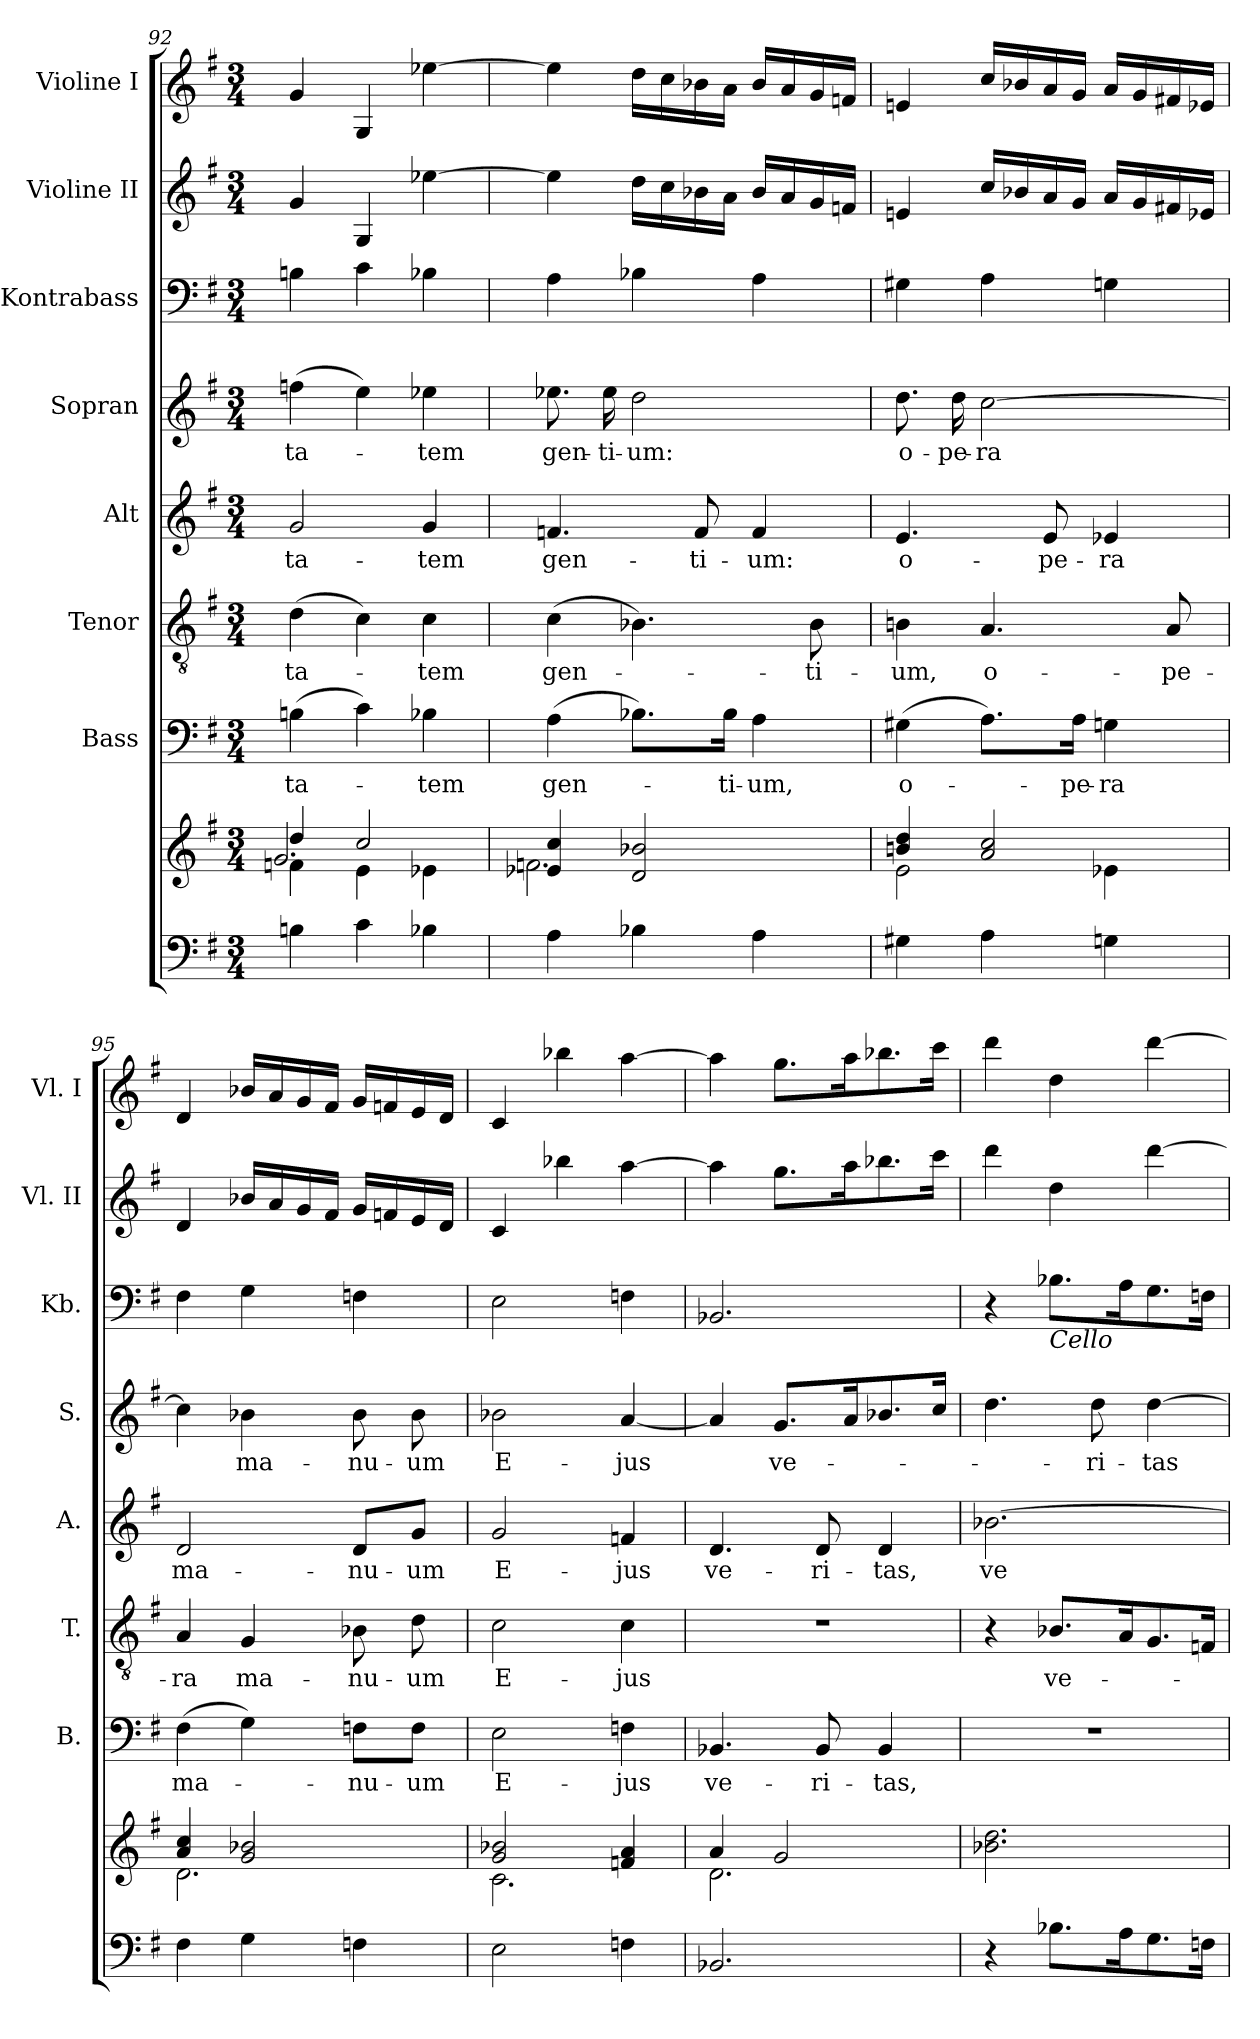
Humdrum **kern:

**kern	**kern	**kern	**text	**kern	**text	**kern	**text	**kern	**text	**kern	**kern	**kern
*part8	*part8	*part7	*part7	*part6	*part6	*part5	*part5	*part4	*part4	*part3	*part2	*part1
*staff9	*staff8	*staff7	*staff7	*staff6	*staff6	*staff5	*staff5	*staff4	*staff4	*staff3	*staff2	*staff1
*	*	*I"Bass	*	*I"Tenor	*	*I"Alt	*	*I"Sopran	*	*I"Kontrabass	*I"Violine II	*I"Violine I
*	*	*I'B.	*	*I'T.	*	*I'A.	*	*I'S.	*	*I'Kb.	*I'Vl. II	*I'Vl. I
*clefF4	*clefG2	*clefF4	*	*clefGv2	*	*clefG2	*	*clefG2	*	*clefF4	*clefG2	*clefG2
*	*	*	*	*	*	*	*	*	*	*ITrd7c12	*	*
*k[f#]	*k[f#]	*k[f#]	*	*k[f#]	*	*k[f#]	*	*k[f#]	*	*k[f#]	*k[f#]	*k[f#]
*G:	*G:	*G:	*	*G:	*	*G:	*	*G:	*	*G:	*G:	*G:
*M3/4	*M3/4	*M3/4	*	*M3/4	*	*M3/4	*	*M3/4	*	*M3/4	*M3/4	*M3/4
=92	=92	=92	=92	=92	=92	=92	=92	=92	=92	=92	=92	=92
*	*^	*	*	*	*	*	*	*	*	*	*	*
*	*	*^	*	*	*	*	*	*	*	*	*	*	*
!	!	!	!	!	!LO:LY:b	!	!LO:LY:b	!	!LO:LY:b	!	!LO:LY:b	!	!	!
4Bn\	4dd/	4fn\	2.g/	(>4Bn\	-ta-	(>4d\	-ta-	2g/	-ta-	(>4ffn\	-ta-	4BBn\	4g/	4g/
4c\	2cc/	4e\	.	4c\)	.	4c\)	.	.	.	4ee\)	.	4C\	4G/	4G/
!	!	!	!	!	!LO:LY:b	!	!LO:LY:b	!	!LO:LY:b	!	!LO:LY:b	!	!	!
4B-X\	.	4e-X\	.	4B-X\	-tem	4c\	-tem	4g/	-tem	4ee-X\	-tem	4BB-X\	[4ee-X\	[4ee-X\
*	*	*v	*v	*	*	*	*	*	*	*	*	*	*	*
=93	=93	=93	=93	=93	=93	=93	=93	=93	=93	=93	=93	=93	=93
!	!	!	!	!LO:LY:b	!	!LO:LY:b	!	!LO:LY:b	!	!LO:LY:b	!	!	!
4A\	4e-X/ 4cc/	2.fn\	(>4A\	gen-	(>4c\	gen-	4.fn/	gen-	8.ee-X\	gen-	4AA\	4ee-\]	4ee-\]
!	!	!	!	!	!	!	!	!	!	!LO:LY:b	!	!	!
.	.	.	.	.	.	.	.	.	16ee-\	-ti-	.	.	.
!	!	!	!	!	!	!	!	!	!	!LO:LY:b	!	!	!
4B-X\	2d/ 2b-X/	.	8.B-X\L)	.	4.B-X\)	.	.	.	2dd\	-um:	4BB-X\	16dd\LL	16dd\LL
.	.	.	.	.	.	.	.	.	.	.	.	16cc\	16cc\
!	!	!	!	!	!	!	!	!LO:LY:b	!	!	!	!	!
.	.	.	.	.	.	.	8f/	-ti-	.	.	.	16b-X\	16b-X\
!	!	!	!	!LO:LY:b	!	!	!	!	!	!	!	!	!
.	.	.	16B-\Jk	-ti-	.	.	.	.	.	.	.	16a\JJ	16a\JJ
!	!	!	!	!LO:LY:b	!	!	!	!LO:LY:b	!	!	!	!	!
4A\	.	.	4A\	-um,	.	.	4f/	-um:	.	.	4AA\	16b-/LL	16b-/LL
.	.	.	.	.	.	.	.	.	.	.	.	16a/	16a/
!	!	!	!	!	!	!LO:LY:b	!	!	!	!	!	!	!
.	.	.	.	.	8B-\	-ti-	.	.	.	.	.	16g/	16g/
.	.	.	.	.	.	.	.	.	.	.	.	16fn/JJ	16fn/JJ
=94	=94	=94	=94	=94	=94	=94	=94	=94	=94	=94	=94	=94	=94
!	!	!	!	!LO:LY:b	!	!LO:LY:b	!	!LO:LY:b	!	!LO:LY:b	!	!	!
4G#X\	4bn/ 4dd/	2e\	(>4G#X\	o-	4Bn\	-um,	4.e/	o-	8.dd\	o-	4GG#X\	4en/	4en/
!	!	!	!	!	!	!	!	!	!	!LO:LY:b	!	!	!
.	.	.	.	.	.	.	.	.	16dd\	-pe-	.	.	.
!	!	!	!	!	!	!LO:LY:b	!	!	!	!LO:LY:b	!	!	!
4A\	2a/ 2cc/	.	8.A\L)	.	4.A/	o-	.	.	[2cc\	-ra	4AA\	16cc/LL	16cc/LL
.	.	.	.	.	.	.	.	.	.	.	.	16b-X/	16b-X/
!	!	!	!	!	!	!	!	!LO:LY:b	!	!	!	!	!
.	.	.	.	.	.	.	8e/	-pe-	.	.	.	16a/	16a/
!	!	!	!	!LO:LY:b	!	!	!	!	!	!	!	!	!
.	.	.	16A\Jk	-pe-	.	.	.	.	.	.	.	16g/JJ	16g/JJ
!	!	!	!	!LO:LY:b	!	!	!	!LO:LY:b	!	!	!	!	!
4Gn\	.	4e-X\	4Gn\	-ra	.	.	4e-X/	-ra	.	.	4GGn\	16a/LL	16a/LL
.	.	.	.	.	.	.	.	.	.	.	.	16g/	16g/
!	!	!	!	!	!	!LO:LY:b	!	!	!	!	!	!	!
.	.	.	.	.	8A/	-pe-	.	.	.	.	.	16f#X/	16f#X/
.	.	.	.	.	.	.	.	.	.	.	.	16e-X/JJ	16e-X/JJ
=95	=95	=95	=95	=95	=95	=95	=95	=95	=95	=95	=95	=95	=95
!	!	!	!	!LO:LY:b	!	!LO:LY:b	!	!LO:LY:b	!	!	!	!	!
4F#\	4a/ 4cc/	2.d\	(>4F#\	ma-	4A/	-ra	2d/	ma-	4cc\]	.	4FF#\	4d/	4d/
!	!	!	!	!	!	!LO:LY:b	!	!	!	!LO:LY:b	!	!	!
4G\	2g/ 2b-X/	.	4G\)	.	4G/	ma-	.	.	4b-X\	ma-	4GG\	16b-X/LL	16b-X/LL
.	.	.	.	.	.	.	.	.	.	.	.	16a/	16a/
.	.	.	.	.	.	.	.	.	.	.	.	16g/	16g/
.	.	.	.	.	.	.	.	.	.	.	.	16f#/JJ	16f#/JJ
!	!	!	!	!LO:LY:b	!	!LO:LY:b	!	!LO:LY:b	!	!LO:LY:b	!	!	!
4Fn\	.	.	8Fn\L	-nu-	8B-X\	-nu-	8d/L	-nu-	8b-\	-nu-	4FFn\	16g/LL	16g/LL
.	.	.	.	.	.	.	.	.	.	.	.	16fn/	16fn/
!	!	!	!	!LO:LY:b	!	!LO:LY:b	!	!LO:LY:b	!	!LO:LY:b	!	!	!
.	.	.	8F\J	-um	8d\	-um	8g/J	-um	8b-\	-um	.	16e/	16e/
.	.	.	.	.	.	.	.	.	.	.	.	16d/JJ	16d/JJ
!!LO:LB:g=z
=96	=96	=96	=96	=96	=96	=96	=96	=96	=96	=96	=96	=96	=96
!	!	!	!	!LO:LY:b	!	!LO:LY:b	!	!LO:LY:b	!	!LO:LY:b	!	!	!
2E\	2g/ 2b-X/	2.c\	2E\	E-	2c\	E-	2g/	E-	2b-X\	E-	2EE\	4c/	4c/
.	.	.	.	.	.	.	.	.	.	.	.	4bb-X\	4bb-X\
!	!	!	!	!LO:LY:b	!	!LO:LY:b	!	!LO:LY:b	!	!LO:LY:b	!	!	!
4Fn\	4fn/ 4a/	.	4Fn\	-jus	4c\	-jus	4fn/	-jus	[4a/	-jus	4FFn\	[4aa\	[4aa\
=97	=97	=97	=97	=97	=97	=97	=97	=97	=97	=97	=97	=97	=97
!	!	!	!	!LO:LY:b	!	!	!	!LO:LY:b	!	!	!	!	!
2.BB-X/	4a/	2.d\	4.BB-X/	ve-	2.r	.	4.d/	ve-	4a/]	.	2.BBB-X/	4aa\]	4aa\]
!	!	!	!	!	!	!	!	!	!	!LO:LY:b	!	!	!
.	2g/	.	.	.	.	.	.	.	8.g/L	ve-	.	8.gg\L	8.gg\L
!	!	!	!	!LO:LY:b	!	!	!	!LO:LY:b	!	!	!	!	!
.	.	.	8BB-/	-ri-	.	.	8d/	-ri-	.	.	.	.	.
.	.	.	.	.	.	.	.	.	16a/k	.	.	16aa\k	16aa\k
!	!	!	!	!LO:LY:b	!	!	!	!LO:LY:b	!	!	!	!	!
.	.	.	4BB-/	-tas,	.	.	4d/	-tas,	8.b-X/	.	.	8.bb-X\	8.bb-X\
.	.	.	.	.	.	.	.	.	16cc/Jk	.	.	16ccc\Jk	16ccc\Jk
*	*v	*v	*	*	*	*	*	*	*	*	*	*	*
=98	=98	=98	=98	=98	=98	=98	=98	=98	=98	=98	=98	=98
!	!	!	!	!	!	!	!LO:LY:b	!	!	!	!	!
4r	2.b-X\ 2.dd\	2.r	.	4r	.	[2.b-X\	ve-	4.dd\	.	4r	4ddd\	4ddd\
!	!	!	!	!	!	!	!	!	!	!LO:TX:b:i:t=Cello	!	!
!	!	!	!	!	!LO:LY:b	!	!	!	!	!	!	!
8.B-X\L	.	.	.	8.B-X/L	ve-	.	.	.	.	8.BB-X\L	4dd\	4dd\
!	!	!	!	!	!	!	!	!	!LO:LY:b	!	!	!
.	.	.	.	.	.	.	.	8dd\	-ri-	.	.	.
16A\k	.	.	.	16A/k	.	.	.	.	.	16AA\k	.	.
!	!	!	!	!	!	!	!	!	!LO:LY:b	!	!	!
8.G\	.	.	.	8.G/	.	.	.	[4dd\	-tas	8.GG\	[4ddd\	[4ddd\
16Fn\Jk	.	.	.	16Fn/Jk	.	.	.	.	.	16FFn\Jk	.	.
=	=	=	=	=	=	=	=	=	=	=	=	=
*-	*-	*-	*-	*-	*-	*-	*-	*-	*-	*-	*-	*-
